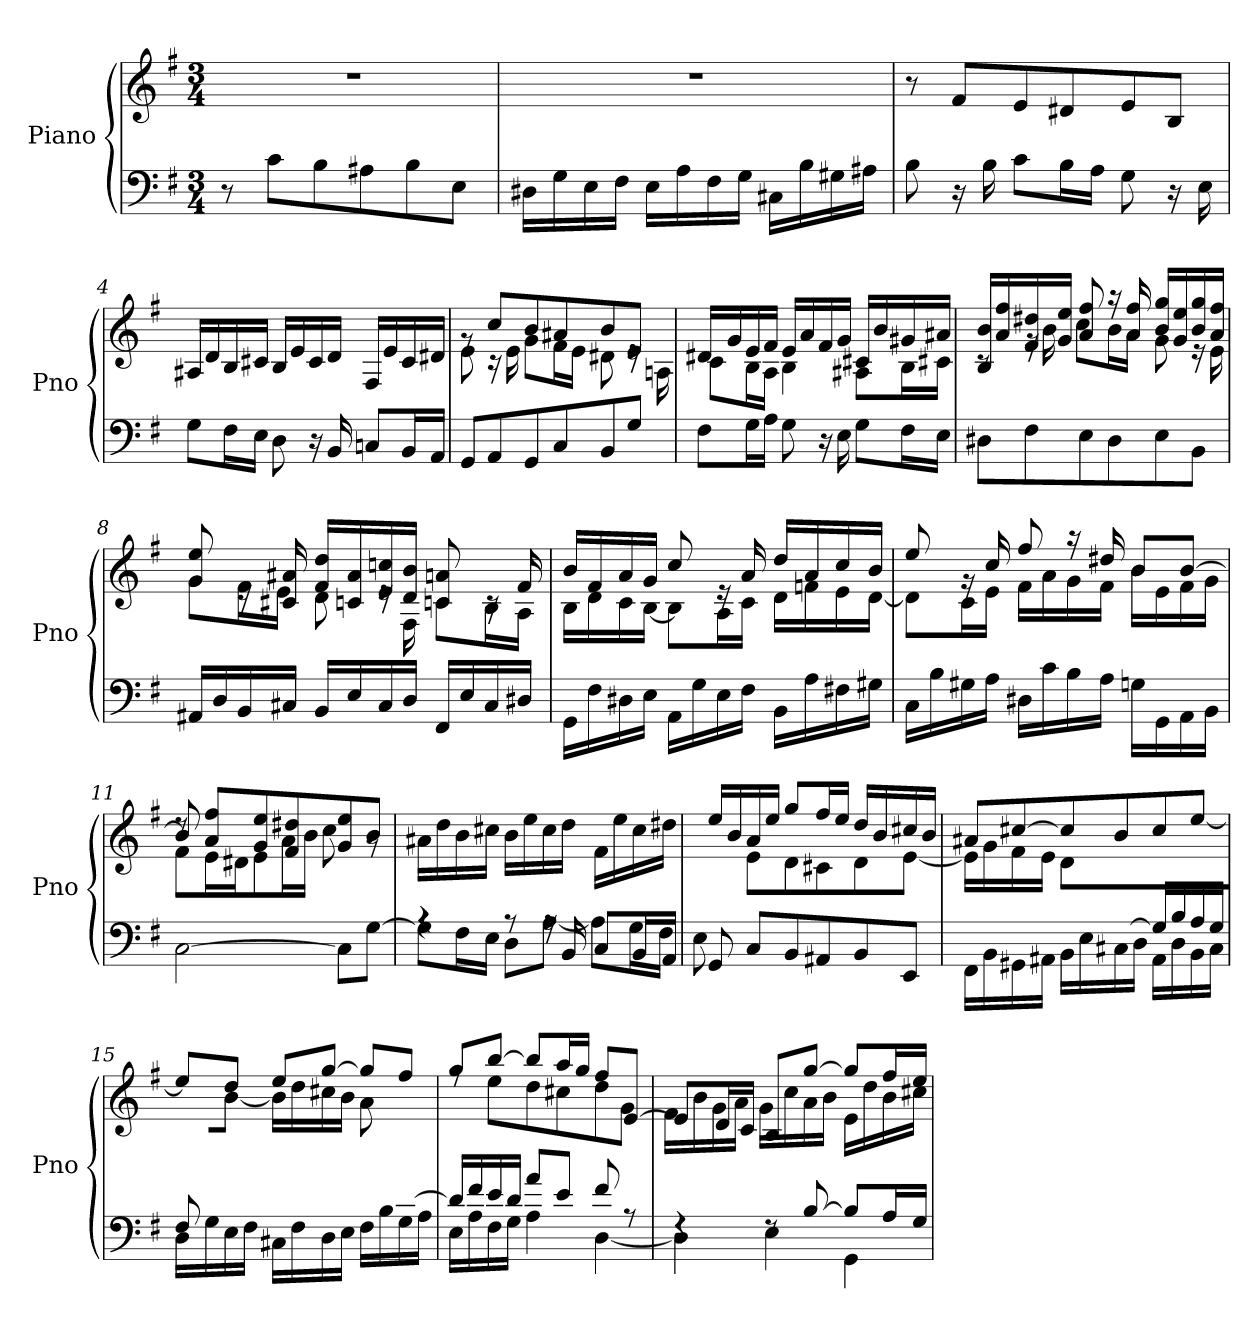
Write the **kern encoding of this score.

**kern	**kern
*part1	*part1
*staff2	*staff1
*I"Piano	*
*I'Pno	*
*clefF4	*clefG2
*k[f#]	*k[f#]
*M3/4	*M3/4
*MM42	*MM42
=1	=1
8r	2.r
8c\L	.
8B\	.
8A#X\	.
8B\	.
8E\J	.
=2	=2
16D#X\LL	2.r
16G\	.
16E\	.
16F#\JJ	.
16E\LL	.
16A\	.
16F#\	.
16G\JJ	.
16C#X\LL	.
16B\	.
16G#X\	.
16A#X\JJ	.
=3	=3
8B\	8r
16r	8f#/L
16B\	.
8c\L	8e/
16B\L	8d#X/
16A\JJ	.
8G\	8e/
16r	8B/J
16E\	.
=4	=4
8G\L	16A#X/LL
.	16d/
16F#\L	16B/
16E\JJ	16c#X/JJ
8D\	16B/LL
.	16e/
16r	16c#/
16BB/	16d/JJ
8Cn/L	16F#/LL
.	16e/
16BB/L	16c#/
16AA/JJ	16d#X/JJ
!!LO:LB:g=z
=5	=5
*	*^
8GG/L	8rg	8e\
8AA/	8cc/L	16r
.	.	16e\
8GG/	8b/	8g\L
8C/	8a#X/	16f#\L
.	.	16e\JJ
8BB/	8b/	8d#X\
8G/J	8e/J	16re
.	.	16An\
=6	=6	=6
8F#\L	16d#X/LL	8c\L
.	16g/	.
16G\L	16e/	16B\L
16A\JJ	16f#/JJ	16A\JJ
8G\	16e/LL	4B\
.	16a/	.
16r	16f#/	.
16E\	16g/JJ	.
8G\L	16c#X/LL	8A#X\L
.	16b/	.
16F#\L	16g#X/	16B\L
16E\JJ	16a#X/JJ	16c#X\JJ
=7	=7	=7
8D#X\L	16B/ 16b/LL	8rc
.	16a/ 16ff#/	.
8F#\	16f#/ 16dd#X/	16rg
.	16g/ 16ee/JJ	16b\
8E\	8a/ 8ff#/	8cc\L
8D#\	16r	16b\L
.	16a/ 16ff#/	16a\JJ
8E\	16b/ 16gg/LL	8g\
.	16g/ 16ee/	.
8BB\J	16b/ 16gg/	16r
.	16a/ 16ff#/JJ	16e\
!!LO:LB:g=z	!!
=8	=8	=8
16AA#X/LL	8g/ 8ee/	8g\L
16D/	.	.
16BB/	16re	16f#\L
16C#X/JJ	16c#X/ 16a#X/	16e\JJ
16BB/LL	16f#/ 16dd/LL	8d\
16E/	16cn/ 16a#/	.
16C#/	16e/ 16ccn/	16re
16D/JJ	16d/ 16b/JJ	16F#\
16FF#/LL	8cn/ 8an/	8c\L
16E/	.	.
16C#/	16rc	16B\L
16D#X/JJ	16f#/	16A\JJ
=9	=9	=9
16GG\LL	16b/LL	16B\LL
16F#\	16f#/	16d\
16D#X\	16a/	16c\
16E\JJ	16g/JJ	[16B\JJ
16AA\LL	8cc/	8B\L]
16G\	.	.
16E\	16re	16A\L
16F#\JJ	16a/	16c\JJ
16BB\LL	16dd/LL	16d\LL
16A\	16a/	16fn\
16F#X\	16cc/	16e\
16G#X\JJ	16b/JJ	[16d\JJ
=10	=10	=10
16C\LL	8ee/	8d\L]
16B\	.	.
16G#X\	16rg	16c\L
16A\JJ	16cc/	16e\JJ
16D#X\LL	8ff#/	16f#\LL
16c\	.	16a\
16B\	16r	16g\
16A\JJ	16dd#X/	16f#\JJ
16Gn\LL	8b/L	16b\LL
16GG\	.	16e\
16AA\	[8b/J	16f#\
16BB\JJ	.	16g\JJ
!!LO:LB:g=z
=11	=11	=11
*	*	*^
[2C\	8b/]	8f#\L	8rdd
.	8a/ 8ff#/L	16e\L	2ryy
.	.	16d#X\J	.
.	8g/ 8ee/	8e\	.
.	8f#/ 8dd#X/	16a\L	.
.	.	16b\JJ	.
8C\L]	8g/ 8ee/	8cc\	.
[8G\J	8b/J	8rg	8ryy
*	*v	*v	*v
=12	=12
*^	*
4rA	8G\L]	16a#X\LL
.	.	16dd\
.	16F#\L	16b\
.	16E\JJ	16cc#X\JJ
8rA	8D\L	16b\LL
.	.	16ee\
16rA	[8A\J	16cc#\
16BB/	.	16dd\JJ
8C/L	8A\L]	16f#\LL
.	.	16ee\
16BB/L	16G\L	16cc#\
16AA/JJ	16F#\JJ	16dd#X\JJ
=13	=13	=13
*	*	*^
8GG/	8E\	16ee/LL	8ryy
.	.	16b/	.
8C/L	2ryy	16a/	8e\L
.	.	16ee/JJ	.
8BB/	.	8gg/L	8d\
8AA#X/	.	16ff#/L	8c#X\
.	.	16ee/JJ	.
8BB/	.	16dd/LL	8d\
.	.	16b/	.
8EE/J	8ryy	16cc#X/	[8e\J
.	.	16b/JJ	.
!!LO:LB:g=z	!!
=14	=14	=14	=14
4.ryy	16FF#\LL	8a#X/L	16e\LL]
.	16BB\	.	16g\
.	16GG#X\	[8cc#X/	16f#\
.	16AA#X\JJ	.	16e\JJ
.	16BB\LL	8cc#/]	8d\L
.	16E\	.	.
[8Gn/J	16C#X\	8b/	4.ryy
.	16D\JJ	.	.
16G/LL]	16AA#\LL	8cc#/	.
16B/	16D\	.	.
16A/	16BB\	[8ee/J	.
16G/JJ	16C#\JJ	.	.
=15	=15	=15	=15
*	*^	*	*^
8F#/L	16D\LL	8ryy	8ee/L]	8ryy	2ryy
.	16G\	.	.	.	.
*	*v	*v	*	*	*
2ryy	16E\	8dd/J	[8b\J	.
.	16F#\JJ	.	.	.
.	16C#X\LL	8ee/L	16b\LL]	.
.	16F#\	.	16dd\	.
.	16D\	[8gg/J	16cc#X\	.
.	16E\JJ	.	16b\JJ	.
.	16F#\LL	8gg/L]	4ryy	8a\L
.	16B\	.	.	.
*	*^	*	*	*
8ryy	16G\	[8d/J	8ff#/J	.	8ryy
.	16A\JJ	.	.	.	.
*	*v	*v	*	*	*
*	*	*	*v	*v
=16	=16	=16	=16
16d/LL]	16E\LL	8gg/L	8rff
16f#/	16A\	.	.
16e/	16F#\	[8bb/J	8ee\L
16d/JJ	16G\JJ	.	.
8a/L	4A\	8bb/L]	8dd\
8e/J	.	16aa/L	8cc#X\
.	.	16gg/JJ	.
8f#/	[4D\	8ff#/L	8dd\
8rA	.	[8e/J	8g\J
!!LO:PB:g=z	!!
=17	=17	=17	=17
4rF	4D\]	8e/L]	16f#\LL
.	.	.	16b\
.	.	16d/L	16g\
.	.	16c/JJ	16a\JJ
8rF	4E\	8B/L	16g\LL
.	.	.	16cc\
[8B/	.	[8gg/J	16a\
.	.	.	16b\JJ
8B/L]	4GG\	8gg/L]	16e\LL
.	.	.	16dd\
16A/L	.	16ff#/L	16b\
16G/JJ	.	16ee/JJ	16cc#X\JJ
*v	*v	*	*
*	*v	*v
=	=
*-	*-
